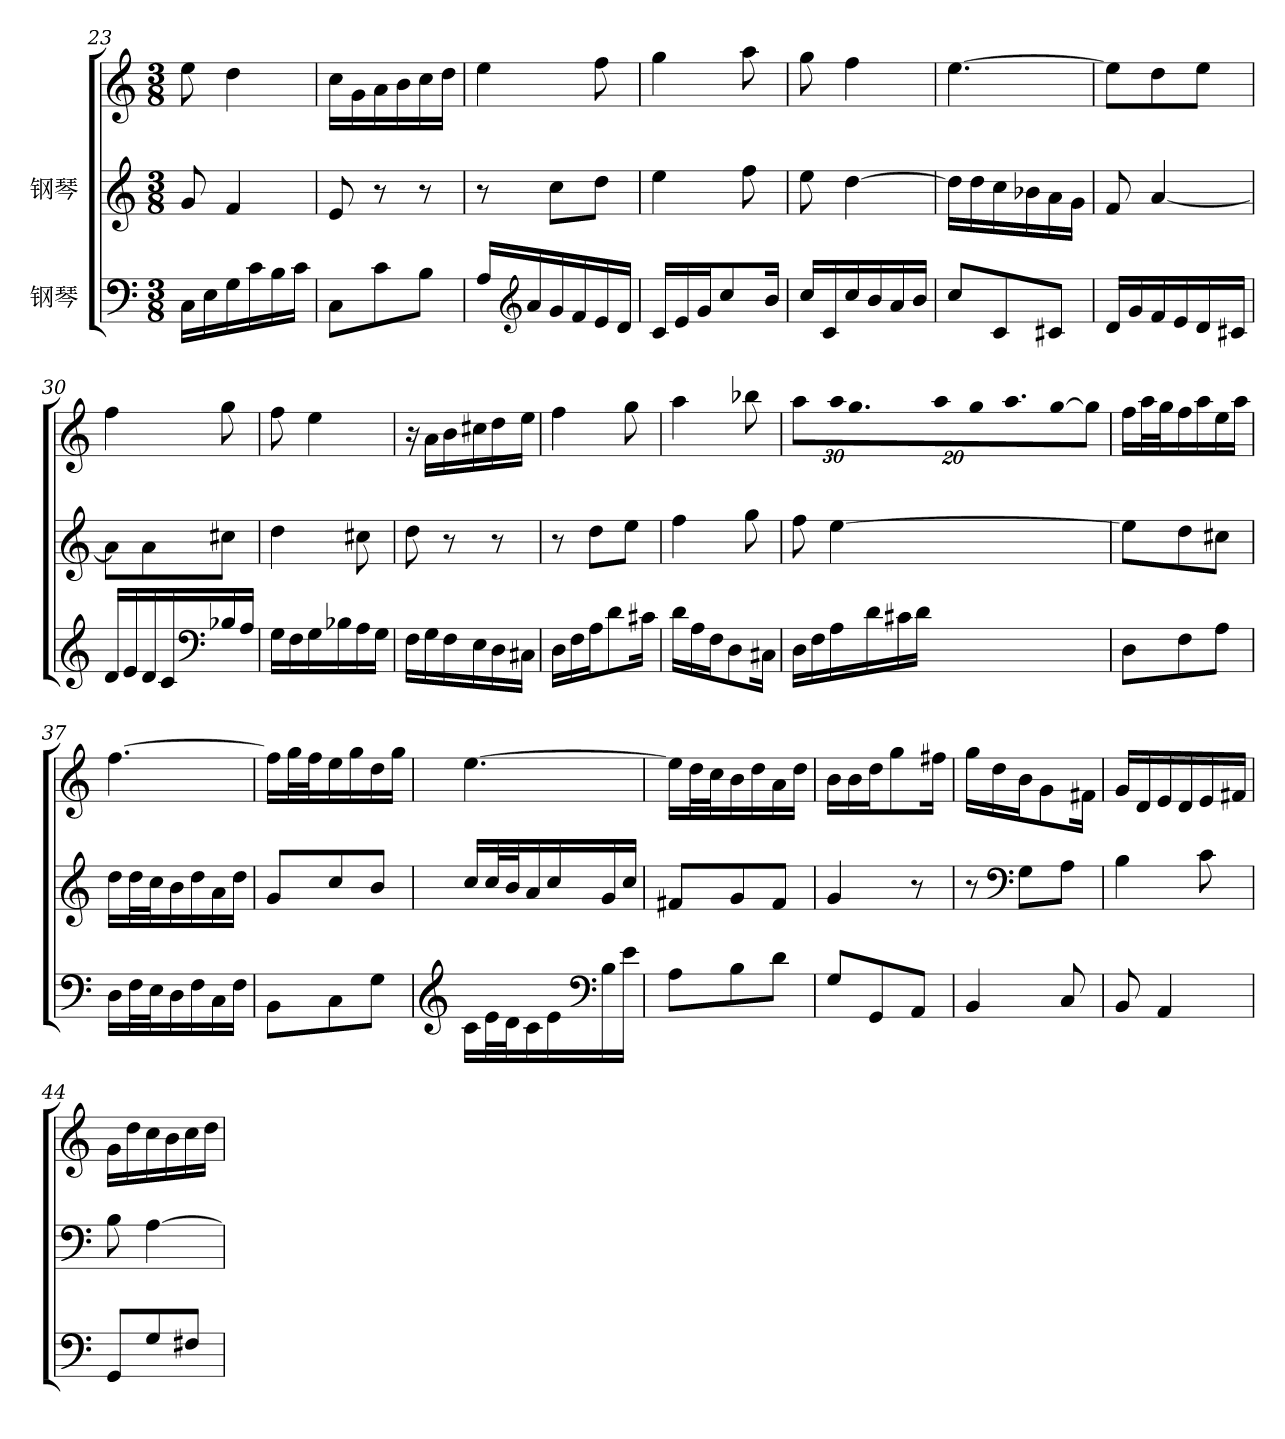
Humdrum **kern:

**kern	**kern	**kern
*part2	*part1	*part1
*staff3	*staff2	*staff1
*I"钢琴	*I"钢琴	*
*clefF4	*clefG2	*clefG2
*k[]	*k[]	*k[]
*M3/8	*M3/8	*M3/8
=23	=23	=23
16C\LL	8g/	8ee\
16E\	.	.
16G\	4f/	4dd\
16c\	.	.
16B\	.	.
16c\JJ	.	.
=24	=24	=24
8C\L	8e/	16cc\LL
.	.	16g\
8c\	8r	16a\
.	.	16b\
8B\J	8r	16cc\
.	.	16dd\JJ
=25	=25	=25
16A/LL	8r	4ee\
*clefG2	*	*
16a/	.	.
16g/	8cc\L	.
16f/	.	.
16e/	8dd\J	8ff\
16d/JJ	.	.
!!LO:LB:g=z
=26	=26	=26
16c/LL	4ee\	4gg\
16e/	.	.
16g/J	.	.
8cc/	.	.
.	8ff\	8aa\
16b/Jk	.	.
=27	=27	=27
16cc/LL	8ee\	8gg\
16c/	.	.
16cc/	[4dd\	4ff\
16b/	.	.
16a/	.	.
16b/JJ	.	.
=28	=28	=28
8cc/L	16dd\LL]	[4.ee\
.	16dd\	.
8c/	16cc\	.
.	16b-X\	.
8c#X/J	16a\	.
.	16g\JJ	.
=29	=29	=29
16d/LL	8f/	8ee\L]
16g/	.	.
16f/	[4a/	8dd\
16e/	.	.
16d/	.	8ee\J
16c#X/JJ	.	.
=30	=30	=30
16d/LL	8a\L]	4ff\
16e/	.	.
16d/	8a\	.
16c/	.	.
*clefF4	*	*
16B-X/	8cc#X\J	8gg\
16A/JJ	.	.
!!LO:LB:g=z
=31	=31	=31
16G\LL	4dd\	8ff\
16F\	.	.
16G\	.	4ee\
16B-X\	.	.
16A\	8cc#X\	.
16G\JJ	.	.
=32	=32	=32
16F\LL	8dd\	16r
16G\	.	16a\LL
16F\	8r	16b\
16E\	.	16cc#X\
16D\	8r	16dd\
16C#X\JJ	.	16ee\JJ
=33	=33	=33
16D\LL	8r	4ff\
16F\	.	.
16A\J	8dd\L	.
8d\	.	.
.	8ee\J	8gg\
16c#X\Jk	.	.
=34	=34	=34
16d\LL	4ff\	4aa\
16A\	.	.
16F\J	.	.
8D\	.	.
.	8gg\	8bb-X\
16C#X\Jk	.	.
=35	=35	=35
16D\LL	8ff\	8aa\L
16F\	.	.
*	*	*Xbrackettup
!	!	!LO:N:vis=256%9
16A\	[4ee\	960%17aa\LLL
!	!	!LO:N:vis=32.
.	.	640%17gg\
.	.	1920ryy
!	!	!LO:N:vis=256%9
.	.	960%17aa\
!	!	!LO:N:vis=256%9
16d\	.	960%17gg\
!	!	!LO:N:vis=32.
.	.	640%17aa\
.	.	1920ryy
!	!	!LO:N:vis=256%9
.	.	[960%17gg\JJJ
16c#X\	.	8gg\J]
16d\JJ	.	.
!!LO:LB:g=z
=36	=36	=36
8D\L	8ee\L]	16ff\LL
.	.	32aa\L
.	.	32gg\J
8F\	8dd\	16ff\
.	.	16aa\
8A\J	8cc#X\J	16ee\
.	.	16aa\JJ
=37	=37	=37
16D\LL	16dd\LL	[4.ff\
32F\L	32dd\L	.
32E\J	32cc\J	.
16D\	16b\	.
16F\	16dd\	.
16C\	16a\	.
16F\JJ	16dd\JJ	.
=38	=38	=38
8BB\L	8g/L	16ff\LL]
.	.	32gg\L
.	.	32ff\J
8C\	8cc/	16ee\
.	.	16gg\
8G\J	8b/J	16dd\
.	.	16gg\JJ
=39	=39	=39
*clefG2	*	*
16c\LL	16cc/LL	[4.ee\
32e\L	32cc/L	.
32d\J	32b/J	.
16c\	16a/	.
16e\	16cc/	.
*clefF4	*	*
16B\	16g/	.
16e\JJ	16cc/JJ	.
=40	=40	=40
8A\L	8f#X/L	16ee\LL]
.	.	32dd\L
.	.	32cc\J
8B\	8g/	16b\
.	.	16dd\
8d\J	8f#/J	16a\
.	.	16dd\JJ
!!LO:PB:g=z
=41	=41	=41
8G/L	4g/	16b\LL
.	.	16b\
8GG/	.	16dd\J
.	.	8gg\
8AA/J	8r	.
.	.	16ff#X\Jk
=42	=42	=42
4BB/	8r	16gg\LL
.	.	16dd\
*	*clefF4	*
.	8G\L	16b\J
.	.	8g\
8C/	8A\J	.
.	.	16f#X\Jk
=43	=43	=43
8BB/	4B\	16g/LL
.	.	16d/
4AA/	.	16e/
.	.	16d/
.	8c\	16e/
.	.	16f#X/JJ
=44	=44	=44
8GG/L	8B\	16g\LL
.	.	16dd\
8G/	[4A\	16cc\
.	.	16b\
8F#X/J	.	16cc\
.	.	16dd\JJ
=	=	=
*-	*-	*-
